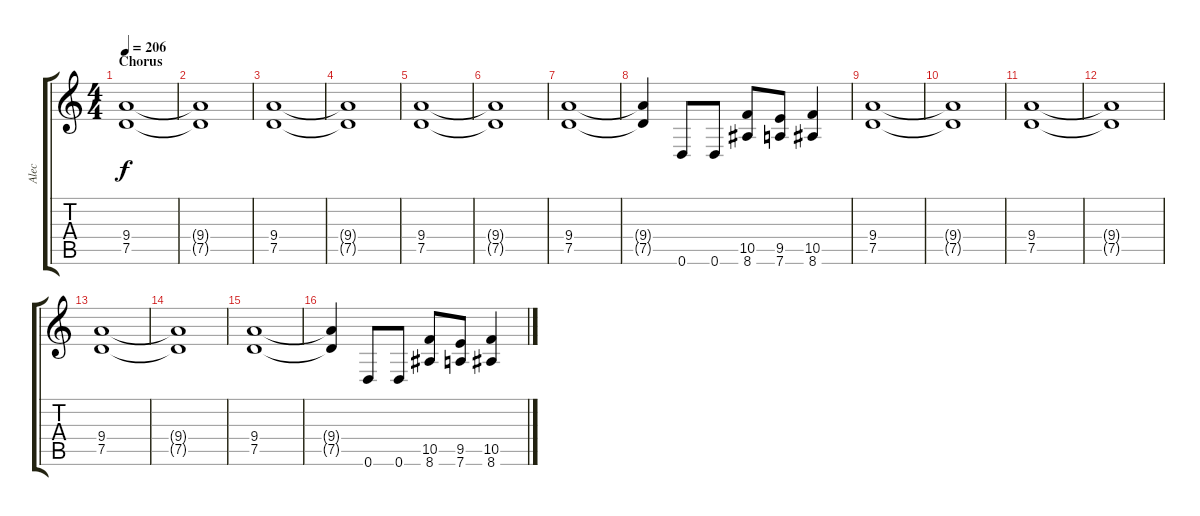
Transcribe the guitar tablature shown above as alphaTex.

\track ("Alec" "Alec") {instrument distortionguitar}
\staff {score tabs}
\tuning (D4 A3 F3 C3 G2 D2) {hide}
\ts (4 4)
\section ("" "Chorus")
\tempo 206
\clef g2
\ks c
(9.4 7.5).1{dy f} |
(9.4{t} 7.5{t}).1 |
(9.4 7.5).1 |
(9.4{t} 7.5{t}).1 |
(9.4 7.5).1 |
(9.4{t} 7.5{t}).1 |
(9.4 7.5).1 |
(9.4{t} 7.5{t}).4 0.6.8 0.6.8 (10.5 8.6).8 (9.5 7.6).8 (10.5 8.6).4 |
(9.4 7.5).1 |
(9.4{t} 7.5{t}).1 |
(9.4 7.5).1 |
(9.4{t} 7.5{t}).1 |
(9.4 7.5).1 |
(9.4{t} 7.5{t}).1 |
(9.4 7.5).1 |
(9.4{t} 7.5{t}).4 0.6.8 0.6.8 (10.5 8.6).8 (9.5 7.6).8 (10.5 8.6).4
